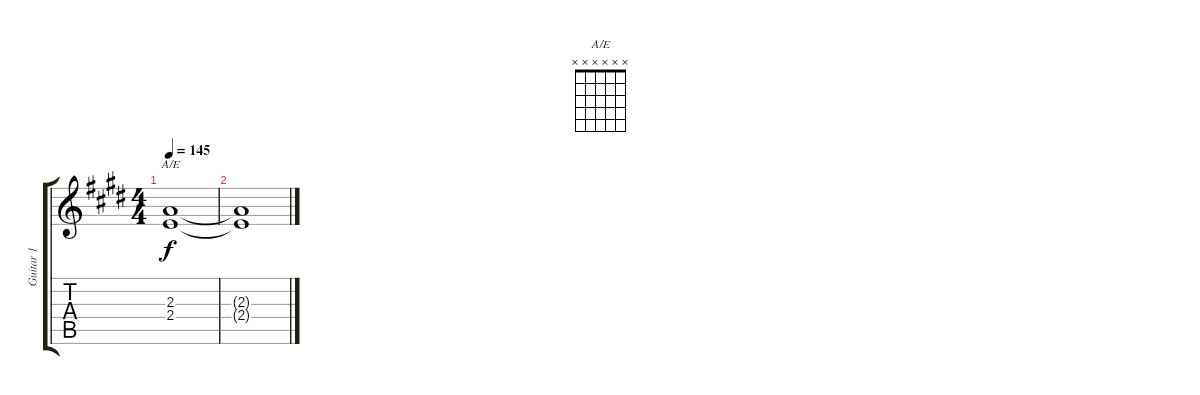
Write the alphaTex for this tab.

\track ("Guitar 1" "Guitar 1") {instrument distortionguitar}
\staff {score tabs}
\tuning (E4 B3 G3 D3 A2 E2) {hide}
\chord ("A/E" x x x x x x)
\ts (4 4)
\tempo 145
\clef g2
\ks e
(2.3 2.4).1{ch "A/E" dy f} |
(2.3{t} 2.4{t}).1
